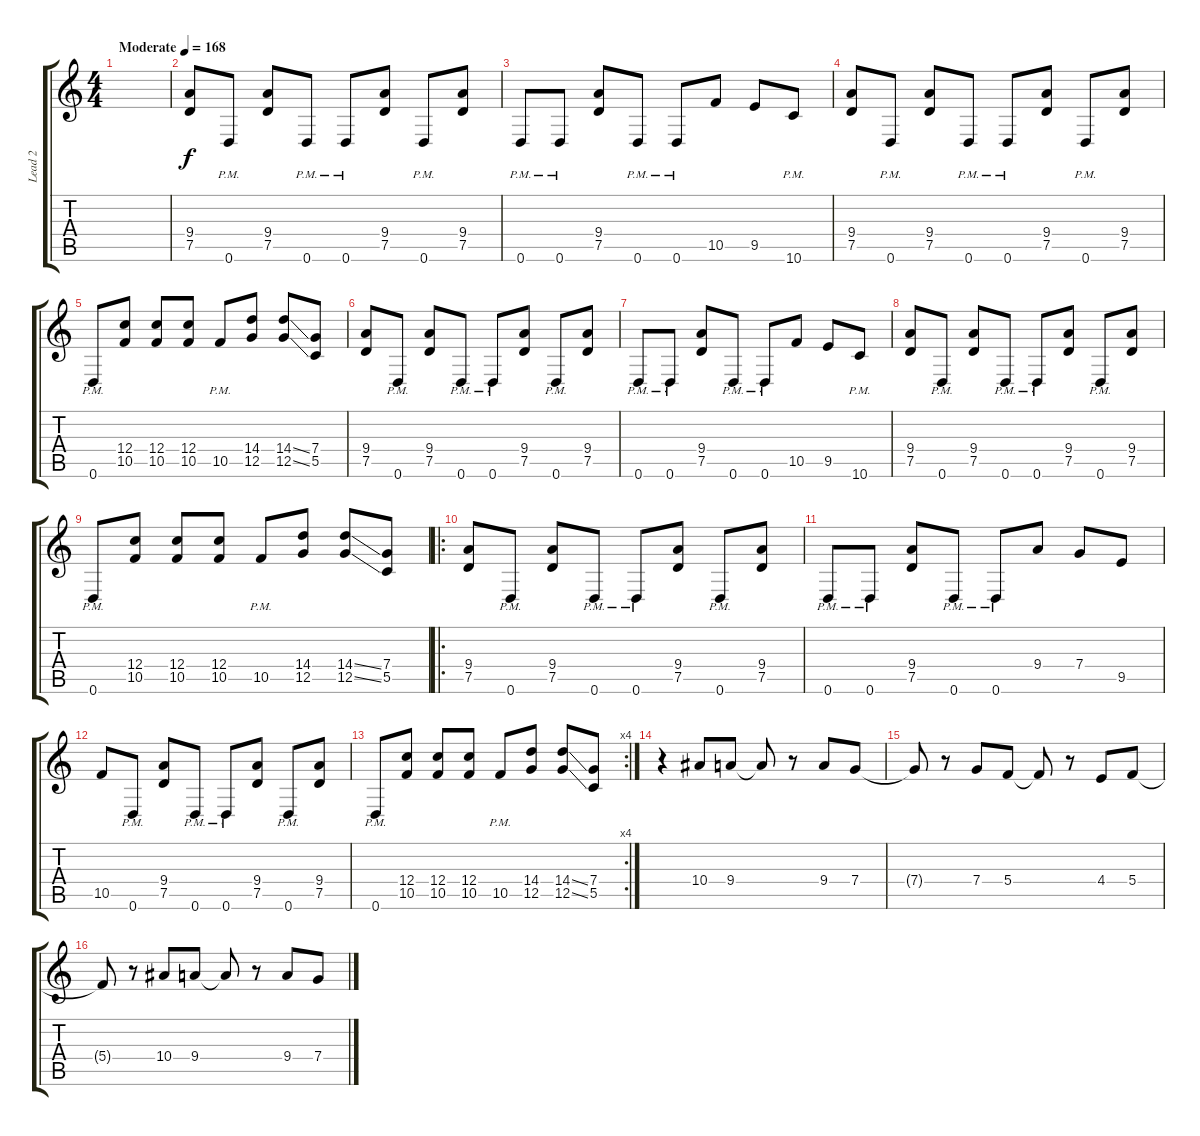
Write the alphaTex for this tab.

\track ("Lead 2" "Lead 2") {instrument distortionguitar}
\staff {score tabs}
\tuning (D4 A3 F3 C3 G2 D2) {hide}
\ts (4 4)
\tempo (168 "Moderate")
\clef g2
\ks c
|
(9.4 7.5).8 0.6{pm}.8 (9.4 7.5).8 0.6{pm}.8 0.6{pm}.8 (9.4 7.5).8 0.6{pm}.8 (9.4 7.5).8 |
0.6{pm}.8 0.6{pm}.8 (9.4 7.5).8 0.6{pm}.8 0.6{pm}.8 10.5.8 9.5.8 10.6{pm}.8 |
(9.4 7.5).8 0.6{pm}.8 (9.4 7.5).8 0.6{pm}.8 0.6{pm}.8 (9.4 7.5).8 0.6{pm}.8 (9.4 7.5).8 |
0.6{pm}.8 (12.4 10.5).8 (12.4 10.5).8 (12.4 10.5).8 10.5{pm}.8 (14.4 12.5).8 (14.4{ss} 12.5{ss}).8 (7.4 5.5).8 |
(9.4 7.5).8 0.6{pm}.8 (9.4 7.5).8 0.6{pm}.8 0.6{pm}.8 (9.4 7.5).8 0.6{pm}.8 (9.4 7.5).8 |
0.6{pm}.8 0.6{pm}.8 (9.4 7.5).8 0.6{pm}.8 0.6{pm}.8 10.5.8 9.5.8 10.6{pm}.8 |
(9.4 7.5).8 0.6{pm}.8 (9.4 7.5).8 0.6{pm}.8 0.6{pm}.8 (9.4 7.5).8 0.6{pm}.8 (9.4 7.5).8 |
0.6{pm}.8 (12.4 10.5).8 (12.4 10.5).8 (12.4 10.5).8 10.5{pm}.8 (14.4 12.5).8 (14.4{ss} 12.5{ss}).8 (7.4 5.5).8 |
\ro
(9.4 7.5).8 0.6{pm}.8 (9.4 7.5).8 0.6{pm}.8 0.6{pm}.8 (9.4 7.5).8 0.6{pm}.8 (9.4 7.5).8 |
0.6{pm}.8 0.6{pm}.8 (9.4 7.5).8 0.6{pm}.8 0.6{pm}.8 9.4.8 7.4.8 9.5.8 |
10.5.8 0.6{pm}.8 (9.4 7.5).8 0.6{pm}.8 0.6{pm}.8 (9.4 7.5).8 0.6{pm}.8 (9.4 7.5).8 |
\rc 4
0.6{pm}.8 (12.4 10.5).8 (12.4 10.5).8 (12.4 10.5).8 10.5{pm}.8 (14.4 12.5).8 (14.4{ss} 12.5{ss}).8 (7.4 5.5).8 |
r.4 10.4.8 9.4.8 9.4{t}.8 r.8 9.4.8 7.4.8 |
7.4{t}.8 r.8 7.4.8 5.4.8 5.4{t}.8 r.8 4.4.8 5.4.8 |
5.4{t}.8 r.8 10.4.8 9.4.8 9.4{t}.8 r.8 9.4.8 7.4.8
